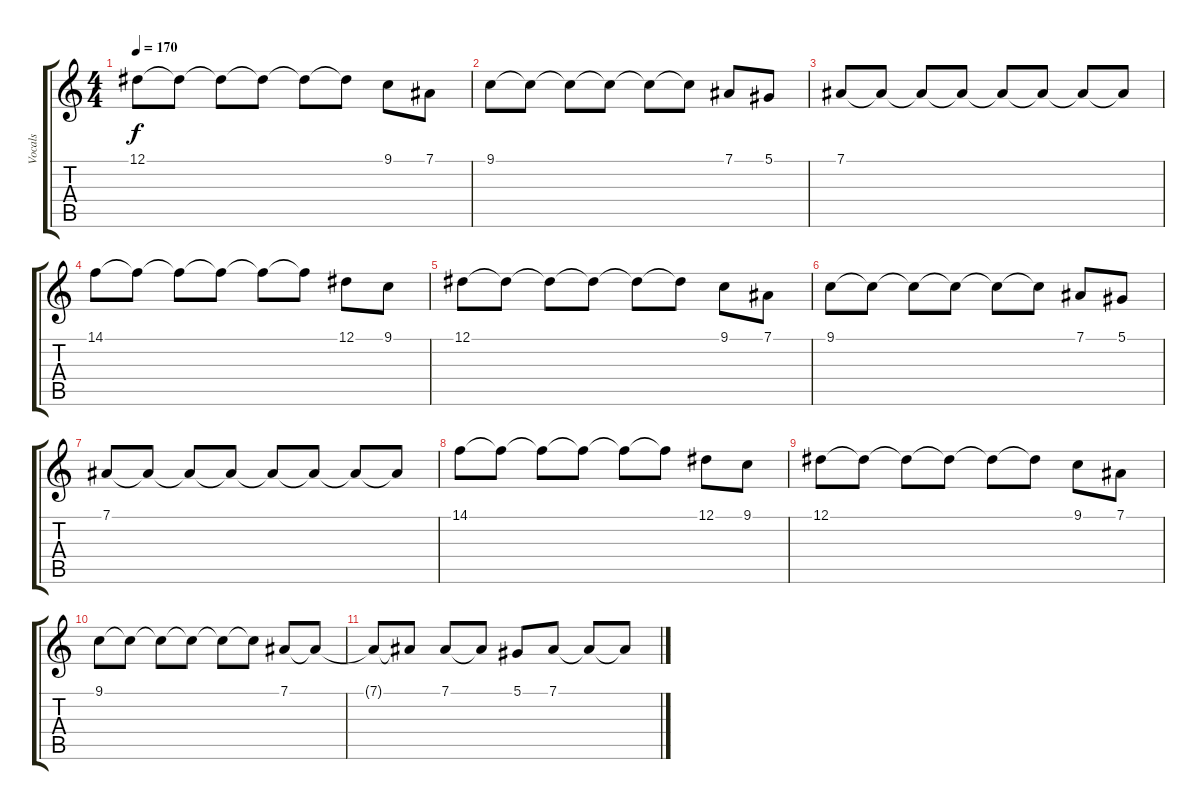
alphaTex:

\track ("Vocals" "Vocals") {instrument tremolostrings}
\staff {score tabs}
\tuning (Eb4 Bb3 Gb3 Db3 Ab2 Eb2) {hide}
\ts (4 4)
\tempo 170
\clef g2
\ks c
12.1.8{dy f} 12.1{t}.8 12.1{t}.8 12.1{t}.8 12.1{t}.8 12.1{t}.8 9.1.8 7.1.8 |
9.1.8 9.1{t}.8 9.1{t}.8 9.1{t}.8 9.1{t}.8 9.1{t}.8 7.1.8 5.1.8 |
7.1.8 7.1{t}.8 7.1{t}.8 7.1{t}.8 7.1{t}.8 7.1{t}.8 7.1{t}.8 7.1{t}.8 |
14.1.8 14.1{t}.8 14.1{t}.8 14.1{t}.8 14.1{t}.8 14.1{t}.8 12.1.8 9.1.8 |
12.1.8 12.1{t}.8 12.1{t}.8 12.1{t}.8 12.1{t}.8 12.1{t}.8 9.1.8 7.1.8 |
9.1.8 9.1{t}.8 9.1{t}.8 9.1{t}.8 9.1{t}.8 9.1{t}.8 7.1.8 5.1.8 |
7.1.8 7.1{t}.8 7.1{t}.8 7.1{t}.8 7.1{t}.8 7.1{t}.8 7.1{t}.8 7.1{t}.8 |
14.1.8 14.1{t}.8 14.1{t}.8 14.1{t}.8 14.1{t}.8 14.1{t}.8 12.1.8 9.1.8 |
12.1.8 12.1{t}.8 12.1{t}.8 12.1{t}.8 12.1{t}.8 12.1{t}.8 9.1.8 7.1.8 |
9.1.8 9.1{t}.8 9.1{t}.8 9.1{t}.8 9.1{t}.8 9.1{t}.8 7.1.8 7.1{t}.8 |
7.1{t}.8 7.1{t}.8 7.1.8 7.1{t}.8 5.1.8 7.1.8 7.1{t}.8 7.1{t}.8
